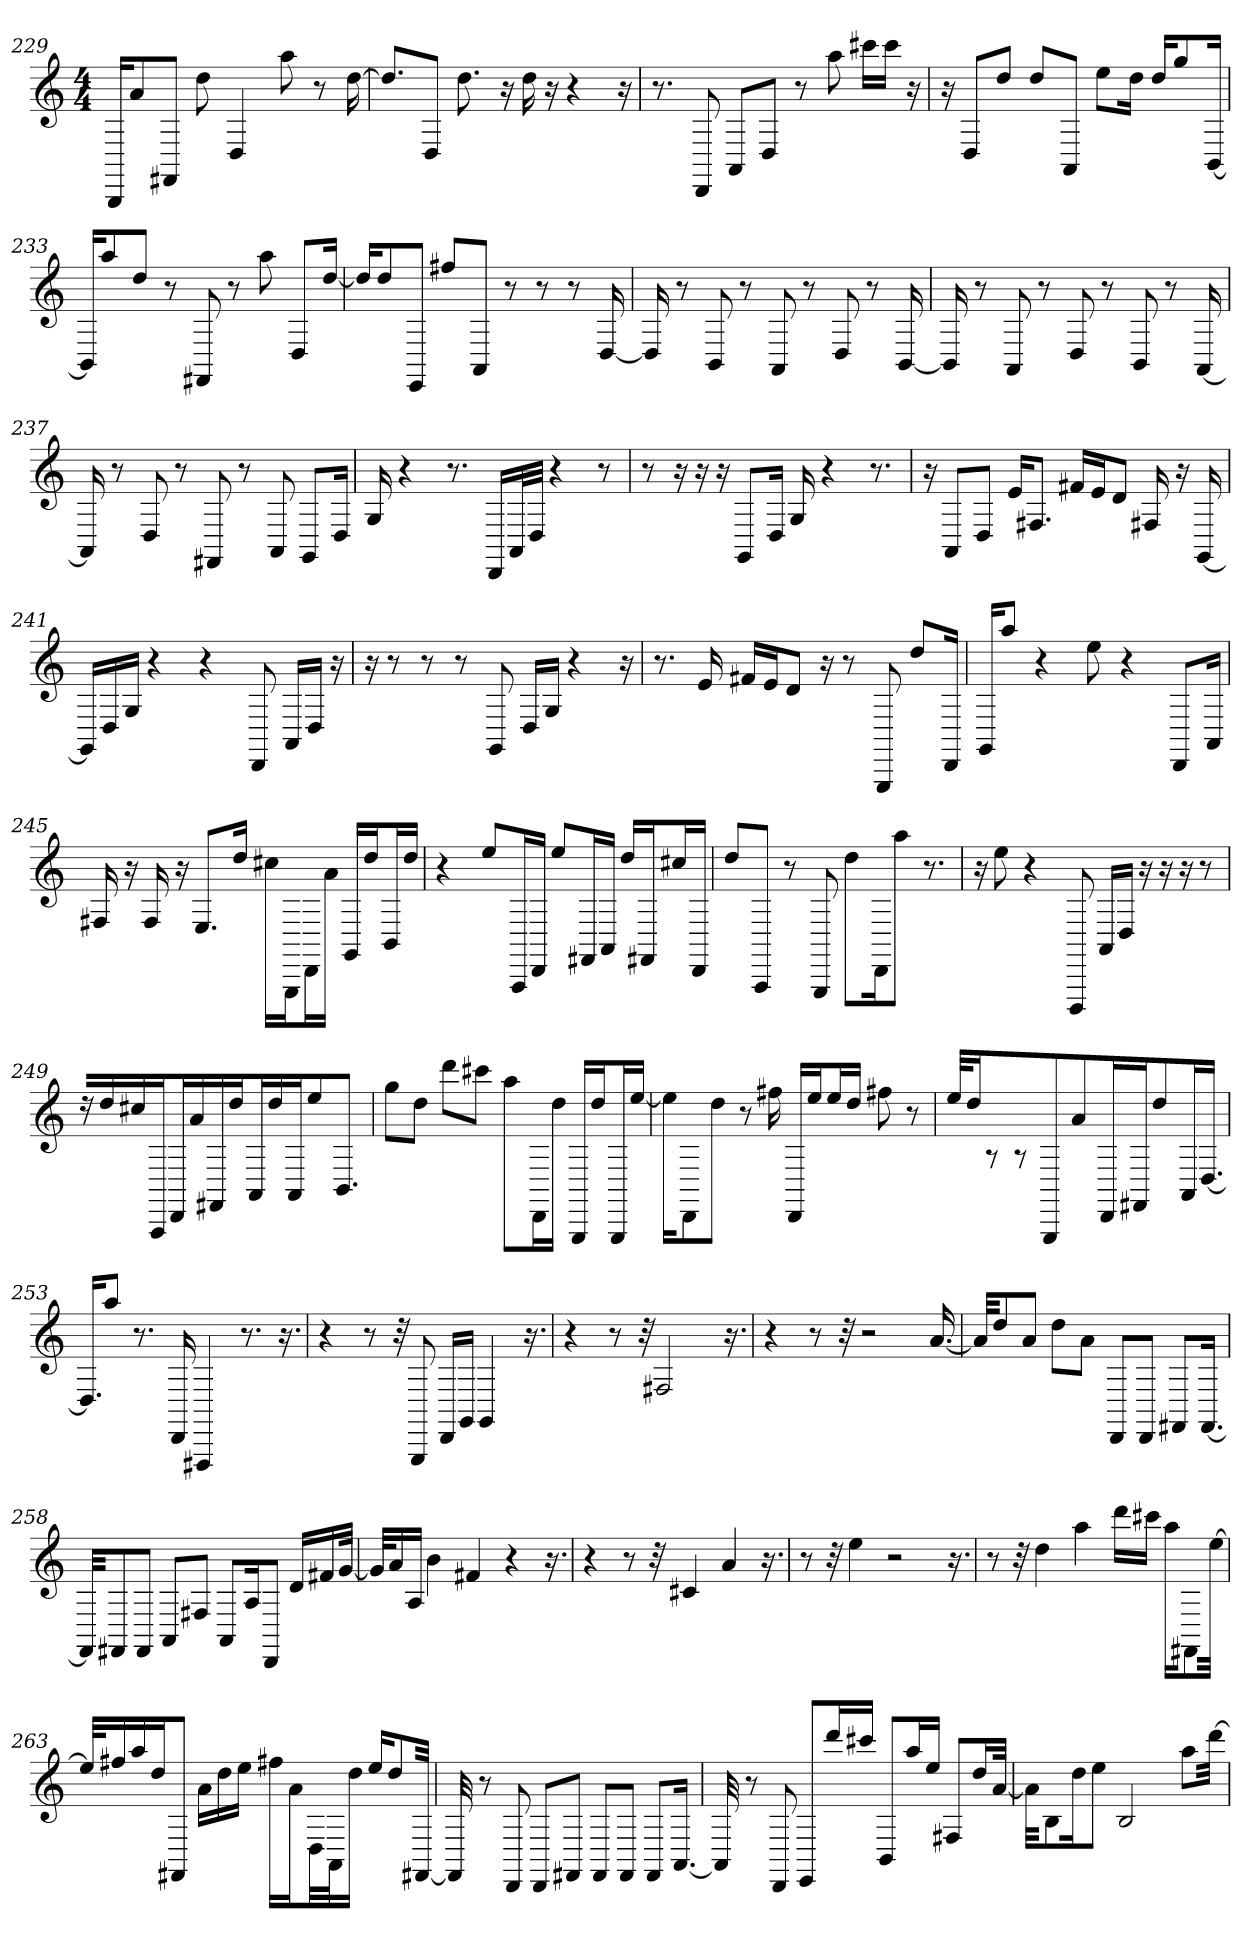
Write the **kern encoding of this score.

**kern
*part1
*staff1
*clefG2
*M4/4
=229
16BBB/KL
8a/
8FF#X/J
8dd
4D
8aa
8r
[16dd
=230
8.dd/L]
8D/J
8.dd
16r
16dd
16r
4r
16r
=231
8.r
8DD
8AA/L
8D/J
8r
8aa
16ccc#X\LL
16ccc#\JJ
16r
=232
16r
8D/L
8dd/J
8dd/L
8AA/J
8ee\L
16dd\Jk
16dd/KL
8gg/
[16BB/Jk
=233
16BB/KL]
8aa/
8dd/J
8r
8FF#X
8r
8aa
8D/L
[16dd/Jk
=234
16dd/KL]
8dd/
8EE/J
8ff#X/L
8AA/J
8r
8r
8r
[16D
=235
16D]
8r
8BB
8r
8AA
8r
8D
8r
[16BB
=236
16BB]
8r
8AA
8r
8D
8r
8BB
8r
[16AA
=237
16AA]
8r
8D
8r
8FF#X
8r
8AA
8GG/L
16D/Jk
=238
16G
4r
8.r
16DD/LL
32AA/L
32D/JJJ
4r
8r
=239
8r
16r
16r
16r
8GG/L
16D/Jk
16G
4r
8.r
=240
16r
8AA/L
8D/J
16e/KL
8.F#X/J
16f#X/KL
16e/K
8d/J
16F#X
16r
[16GG
=241
16GG/LL]
16D/
16G/JJ
4r
4r
8DD
16AA/LL
16D/JJ
16r
=242
16r
8r
8r
8r
8GG
16D/LL
16G/JJ
4r
16r
=243
8.r
16e
16f#X/LL
16e/J
8d/J
16r
8r
8GGG
8dd/L
16DD/Jk
=244
16GG/KL
8aa/J
4r
8ee
4r
8DD/L
16AA/Jk
=245
16F#X
16r
16F#
16r
8.E/L
16dd/Jk
16cc#X\LL
16GGG\J
16DD\L
16a\JJ
16GG/LL
16dd/J
16BB/L
16dd/JJ
=246
4r
8ee/L
16AAA/L
16DD/JJ
8ee/L
16FF#X/L
16AA/JJ
16dd/LL
16FF#X/J
16cc#X/L
16DD/JJ
=247
8dd/L
8AAA/J
8r
8GGG
8dd\L
16DD\K
8aa\J
8.r
=248
16r
8ee
4r
8DDD
16AA/LL
16D/JJ
16r
16r
16r
8r
=249
16r
16dd/LL
16cc#X/
16AAA/JJ
16DD/LL
16a/J
16FF#X/L
16dd/JJ
16AA/LL
16dd/J
16AA/K
8ee/J
8.BBJ
=250
8gg\L
8dd\J
8ddd\L
8ccc#X\J
8aa\L
16DD\L
16dd\JJ
16GGG/LL
16dd/J
16GGG/L
[16ee/JJ
=251
16ee\KL]
8DD\
8dd\J
8r
16ff#X
16DD/LL
16ee/J
16ee/L
16dd/JJ
8ff#X
8r
=252
32ee\KLL
16dd\JJ
8r
8r
8GGG/L
8a/J
16DD/KL
16FF#X/K
8dd/J
16AA/KL
[16.D/JJ
=253
16.D/KL]
8aa/J
8.r
16DD
4FFF#X
8.r
16.r
=254
4r
8r
32r
8GGG
16DD/LL
16GG/JJ
4GG
16.r
=255
4r
8r
32r
2F#X
16.r
=256
4r
8r
32r
2r
[16.a
=257
32a/KKL]
8dd/
8a/J
8dd\L
8a\J
8DD/L
8DD/J
8FF#X/L
[16.FF#/Jk
=258
32FF#/KKL]
8FF#X/
8FF#/J
8AA/L
8F#X/J
8AA/L
16A/K
8DD/J
16d/LL
16f#X/
[32g/JJk
=259
32g/KLL]
16a/
16A/JJ
4b
4f#X
4r
16.r
=260
4r
8r
32r
4c#X
4a
16.r
=261
8r
32r
4ee
2r
16.r
=262
8r
32r
4dd
4aa
16ddd\LL
16ccc#X\JJ
16aa\KL
8FF#X\
[32ee\Jkk
=263
32ee/KLL]
16ff#X/
16aa/J
16dd/K
8FF#X/J
16a\LL
16dd\
16ee\JJ
16ff#X\LL
16a\J
32D\LL
32AA\J
16dd\JJ
16ee/KL
8dd/
[32FF#X/Jkk
=264
32FF#]
8r
8DD
8DD/L
8FF#X/J
8FF#/L
8FF#/J
8FF#/L
[16.AA/Jk
=265
32AA]
8r
8DD
8EE/L
16ddd/L
16ccc#X/JJ
8BB/L
16aa/L
16ee/JJ
8F#X/L
16dd/L
[32a/JJk
=266
32a\KKL]
8B\
16dd\K
8ee\J
2B
8aa\L
[32ddd\Jkk
=
*-
